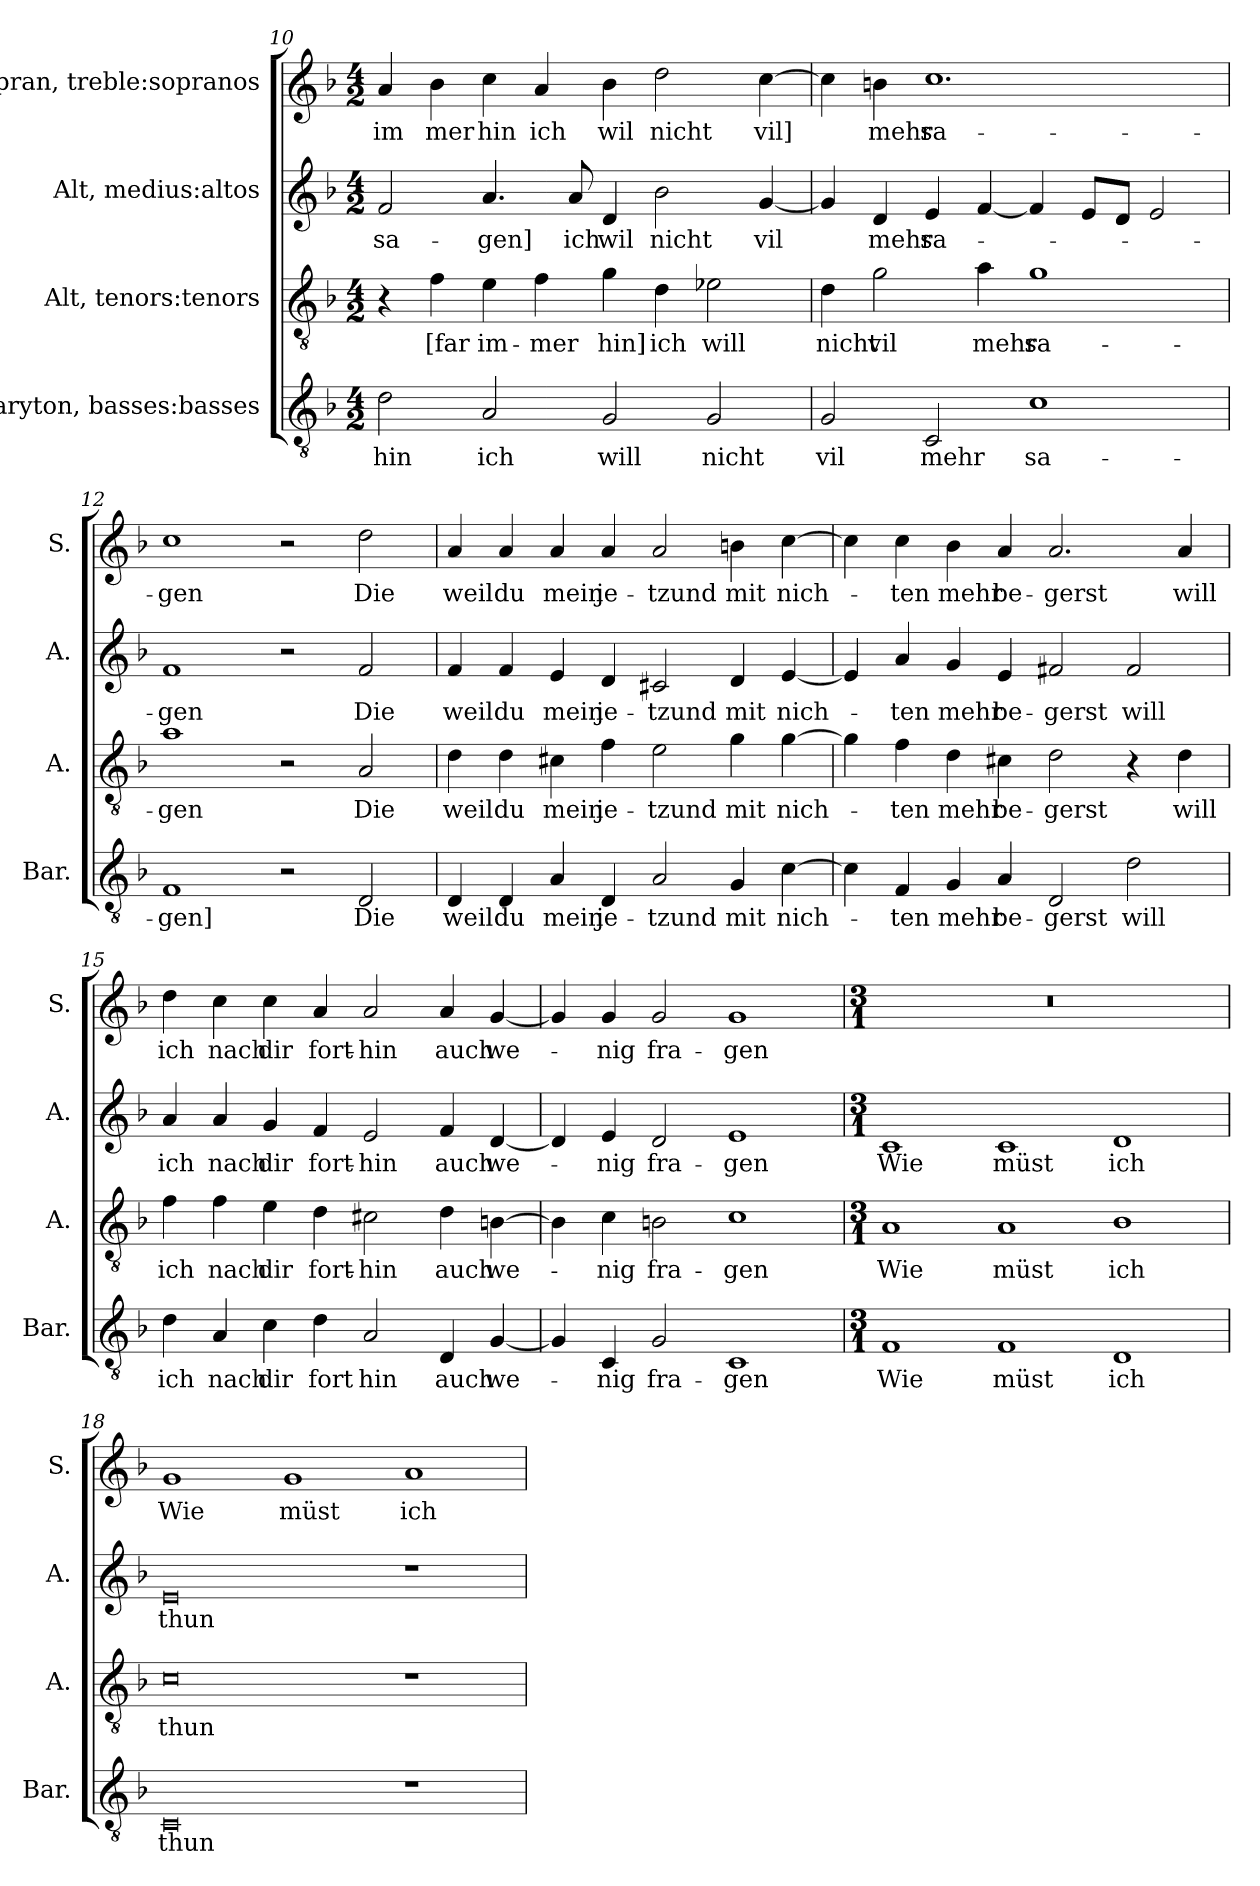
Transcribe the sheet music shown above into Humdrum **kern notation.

**kern	**text	**kern	**text	**kern	**text	**kern	**text
*part4	*part4	*part3	*part3	*part2	*part2	*part1	*part1
*staff4	*staff4	*staff3	*staff3	*staff2	*staff2	*staff1	*staff1
*I"Baryton, basses:basses	*	*I"Alt, tenors:tenors	*	*I"Alt, medius:altos	*	*I"Sopran, treble:sopranos	*
*I'Bar.	*	*I'A.	*	*I'A.	*	*I'S.	*
*clefGv2	*	*clefGv2	*	*clefG2	*	*clefG2	*
*k[b-]	*	*k[b-]	*	*k[b-]	*	*k[b-]	*
*M4/2	*	*M4/2	*	*M4/2	*	*M4/2	*
=10	=10	=10	=10	=10	=10	=10	=10
!	!LO:LY:b	!	!	!	!LO:LY:b	!	!LO:LY:b
2d\	hin	4r	.	2f/	sa-	4a/	im
!	!	!	!LO:LY:b	!	!	!	!LO:LY:b
.	.	4f\	[far	.	.	4b-\	mer
!	!LO:LY:b	!	!LO:LY:b	!	!LO:LY:b	!	!LO:LY:b
2A/	ich	4e\	im-	4.a/	-gen]	4cc\	hin
!	!	!	!LO:LY:b	!	!	!	!LO:LY:b
.	.	4f\	-mer	.	.	4a/	ich
!	!	!	!	!	!LO:LY:b	!	!
.	.	.	.	8a/	ich	.	.
!	!LO:LY:b	!	!LO:LY:b	!	!LO:LY:b	!	!LO:LY:b
2G/	will	4g\	hin]	4d/	wil	4b-\	wil
!	!	!	!LO:LY:b	!	!LO:LY:b	!	!LO:LY:b
.	.	4d\	ich	2b-\	nicht	2dd\	nicht
!	!LO:LY:b	!	!LO:LY:b	!	!	!	!
2G/	nicht	2e-X\	will	.	.	.	.
!	!	!	!	!	!LO:LY:b	!	!LO:LY:b
.	.	.	.	[4g/	vil	[4cc\	vil]
!!LO:PB:g=z
=11	=11	=11	=11	=11	=11	=11	=11
!	!LO:LY:b	!	!LO:LY:b	!	!	!	!
2G/	vil	4d\	nicht	4g/]	.	4cc\]	.
!	!	!	!LO:LY:b	!	!LO:LY:b	!	!LO:LY:b
.	.	2g\	vil	4d/	mehr	4bn\	mehr
!	!LO:LY:b	!	!	!	!LO:LY:b	!	!LO:LY:b
2C/	mehr	.	.	4e/	sa-	1.cc	sa-
!	!	!	!LO:LY:b	!	!	!	!
.	.	4a\	mehr	[4f/	.	.	.
!	!LO:LY:b	!	!LO:LY:b	!	!	!	!
1c	sa-	1g	sa-	4f/]	.	.	.
.	.	.	.	8e/L	.	.	.
.	.	.	.	8d/J	.	.	.
.	.	.	.	2e/	.	.	.
=12	=12	=12	=12	=12	=12	=12	=12
!	!LO:LY:b	!	!LO:LY:b	!	!LO:LY:b	!	!LO:LY:b
1F	-gen]	1a	-gen	1f	-gen	1cc	-gen
2r	.	2r	.	2r	.	2r	.
!	!LO:LY:b	!	!LO:LY:b	!	!LO:LY:b	!	!LO:LY:b
2D/	Die	2A/	Die	2f/	Die	2dd\	Die
=13	=13	=13	=13	=13	=13	=13	=13
!	!LO:LY:b	!	!LO:LY:b	!	!LO:LY:b	!	!LO:LY:b
4D/	weil	4d\	weil	4f/	weil	4a/	weil
!	!LO:LY:b	!	!LO:LY:b	!	!LO:LY:b	!	!LO:LY:b
4D/	du	4d\	du	4f/	du	4a/	du
!	!LO:LY:b	!	!LO:LY:b	!	!LO:LY:b	!	!LO:LY:b
4A/	mein	4c#X\	mein	4e/	mein	4a/	mein
!	!LO:LY:b	!	!LO:LY:b	!	!LO:LY:b	!	!LO:LY:b
4D/	je-	4f\	je-	4d/	je-	4a/	je-
!	!LO:LY:b	!	!LO:LY:b	!	!LO:LY:b	!	!LO:LY:b
2A/	-tzund	2e\	-tzund	2c#X/	-tzund	2a/	-tzund
!	!LO:LY:b	!	!LO:LY:b	!	!LO:LY:b	!	!LO:LY:b
4G/	mit	4g\	mit	4d/	mit	4bn\	mit
!	!LO:LY:b	!	!LO:LY:b	!	!LO:LY:b	!	!LO:LY:b
[4c\	nich-	[4g\	nich-	[4e/	nich-	[4cc\	nich-
!!LO:LB:g=z
=14	=14	=14	=14	=14	=14	=14	=14
4c\]	.	4g\]	.	4e/]	.	4cc\]	.
!	!LO:LY:b	!	!LO:LY:b	!	!LO:LY:b	!	!LO:LY:b
4F/	-ten	4f\	-ten	4a/	-ten	4cc\	-ten
!	!LO:LY:b	!	!LO:LY:b	!	!LO:LY:b	!	!LO:LY:b
4G/	mehr	4d\	mehr	4g/	mehr	4b-\	mehr
!	!LO:LY:b	!	!LO:LY:b	!	!LO:LY:b	!	!LO:LY:b
4A/	be-	4c#X\	be-	4e/	be-	4a/	be-
!	!LO:LY:b	!	!LO:LY:b	!	!LO:LY:b	!	!LO:LY:b
2D/	-gerst	2d\	-gerst	2f#X/	-gerst	2.a/	-gerst
!	!LO:LY:b	!	!	!	!LO:LY:b	!	!
2d\	will	4r	.	2f#/	will	.	.
!	!	!	!LO:LY:b	!	!	!	!LO:LY:b
.	.	4d\	will	.	.	4a/	will
=15	=15	=15	=15	=15	=15	=15	=15
!	!LO:LY:b	!	!LO:LY:b	!	!LO:LY:b	!	!LO:LY:b
4d\	ich	4f\	ich	4a/	ich	4dd\	ich
!	!LO:LY:b	!	!LO:LY:b	!	!LO:LY:b	!	!LO:LY:b
4A/	nach	4f\	nach	4a/	nach	4cc\	nach
!	!LO:LY:b	!	!LO:LY:b	!	!LO:LY:b	!	!LO:LY:b
4c\	dir	4e\	dir	4g/	dir	4cc\	dir
!	!LO:LY:b	!	!LO:LY:b	!	!LO:LY:b	!	!LO:LY:b
4d\	fort	4d\	fort-	4f/	fort-	4a/	fort-
!	!LO:LY:b	!	!LO:LY:b	!	!LO:LY:b	!	!LO:LY:b
2A/	hin	2c#X\	-hin	2e/	-hin	2a/	-hin
!	!LO:LY:b	!	!LO:LY:b	!	!LO:LY:b	!	!LO:LY:b
4D/	auch	4d\	auch	4f/	auch	4a/	auch
!	!LO:LY:b	!	!LO:LY:b	!	!LO:LY:b	!	!LO:LY:b
[4G/	we-	[4Bn\	we-	[4d/	we-	[4g/	we-
=16	=16	=16	=16	=16	=16	=16	=16
4G/]	.	4B\]	.	4d/]	.	4g/]	.
!	!LO:LY:b	!	!LO:LY:b	!	!LO:LY:b	!	!LO:LY:b
4C/	-nig	4c\	-nig	4e/	-nig	4g/	-nig
!	!LO:LY:b	!	!LO:LY:b	!	!LO:LY:b	!	!LO:LY:b
2G/	fra-	2Bn\	fra-	2d/	fra-	2g/	fra-
!	!LO:LY:b	!	!LO:LY:b	!	!LO:LY:b	!	!LO:LY:b
1C	-gen	1c	-gen	1e	-gen	1g	-gen
!!LO:LB:g=z
=17	=17	=17	=17	=17	=17	=17	=17
*M3/1	*	*M3/1	*	*M3/1	*	*M3/1	*
*	*	*	*	*	*	*MM792	*
!	!LO:LY:b	!	!LO:LY:b	!	!LO:LY:b	!	!
1F	Wie	1A	Wie	1c	Wie	0.r	.
!	!LO:LY:b	!	!LO:LY:b	!	!LO:LY:b	!	!
1F	müst	1A	müst	1c	müst	.	.
!	!LO:LY:b	!	!LO:LY:b	!	!LO:LY:b	!	!
1D	ich	1B-	ich	1d	ich	.	.
=18	=18	=18	=18	=18	=18	=18	=18
!	!LO:LY:b	!	!LO:LY:b	!	!LO:LY:b	!	!LO:LY:b
0C	thun	0c	thun	0e	thun	1g	Wie
!	!	!	!	!	!	!	!LO:LY:b
.	.	.	.	.	.	1g	müst
!	!	!	!	!	!	!	!LO:LY:b
1r	.	1r	.	1r	.	1a	ich
=	=	=	=	=	=	=	=
*-	*-	*-	*-	*-	*-	*-	*-
